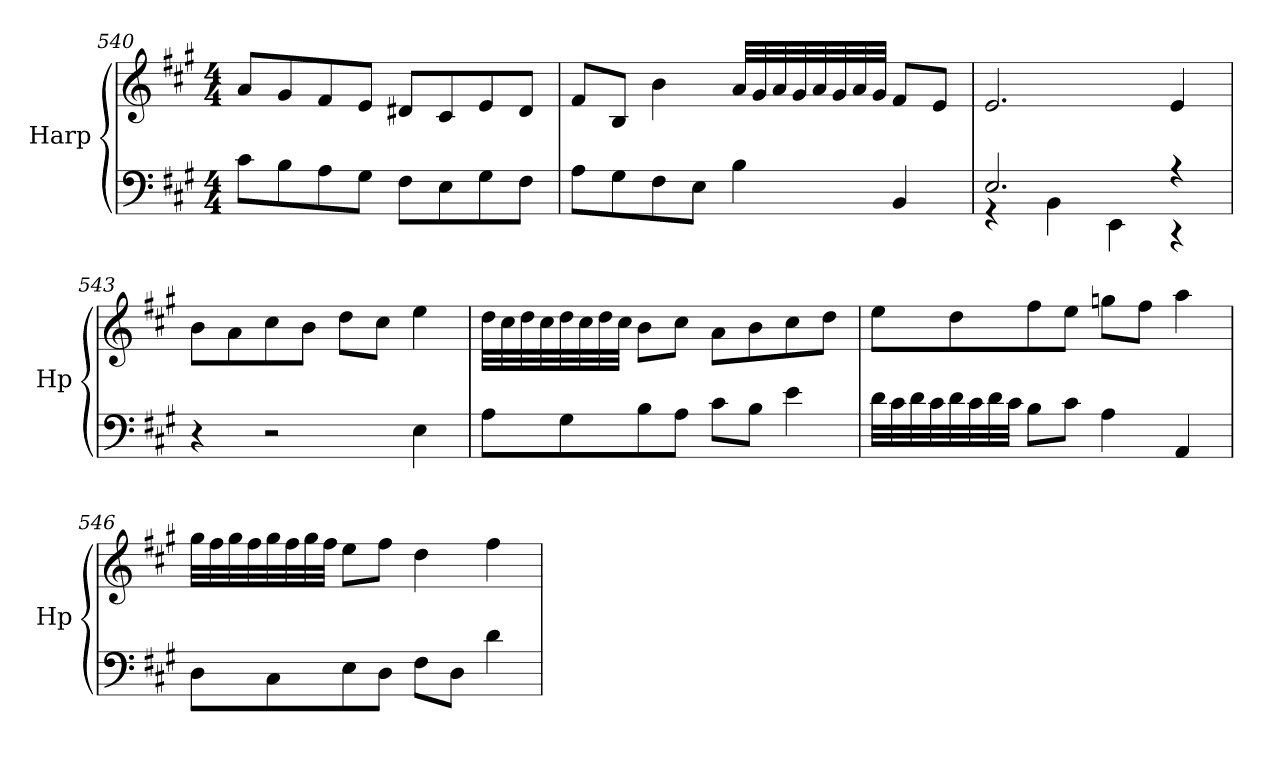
**kern	**kern
*part1	*part1
*staff2	*staff1
*I"Harp	*
*I'Hp	*
!!LO:LB:g=z
*clefF4	*clefG2
*k[f#c#g#]	*k[f#c#g#]
*M4/4	*M4/4
=540	=540
8c#\L	8a/L
8B\	8g#/
8A\	8f#/
8G#\J	8e/J
8F#\L	8d#X/L
8E\	8c#/
8G#\	8e/
8F#\J	8d#/J
=541	=541
8A\L	8f#/L
8G#\	8B/J
8F#\	4b\
8E\J	.
4B\	32a/LLL
.	32g#/
.	32a/
.	32g#/
.	32a/
.	32g#/
.	32a/
.	32g#/JJJ
4BB/	8f#/L
.	8e/J
=542	=542
*^	*
2.E/	4r	2.e/
.	4BB\	.
.	4EE\	.
4r	4r	4e/
*v	*v	*
=543	=543
4r	8b\L
.	8a\
2r	8cc#\
.	8b\J
.	8dd\L
.	8cc#\J
4E\	4ee\
!!LO:LB:g=z
=544	=544
8A\L	32dd\LLL
.	32cc#\
.	32dd\
.	32cc#\
8G#\	32dd\
.	32cc#\
.	32dd\
.	32cc#\JJJ
8B\	8b\L
8A\J	8cc#\J
8c#\L	8a\L
8B\J	8b\
4e\	8cc#\
.	8dd\J
=545	=545
32d\LLL	8ee\L
32c#\	.
32d\	.
32c#\	.
32d\	8dd\
32c#\	.
32d\	.
32c#\JJJ	.
8B\L	8ff#\
8c#\J	8ee\J
4A\	8ggn\L
.	8ff#\J
4AA/	4aa\
=546	=546
8D\L	32gg#\LLL
.	32ff#\
.	32gg#\
.	32ff#\
8C#\	32gg#\
.	32ff#\
.	32gg#\
.	32ff#\JJJ
8E\	8ee\L
8D\J	8ff#\J
8F#\L	4dd\
8D\J	.
4d\	4ff#\
=	=
*-	*-
